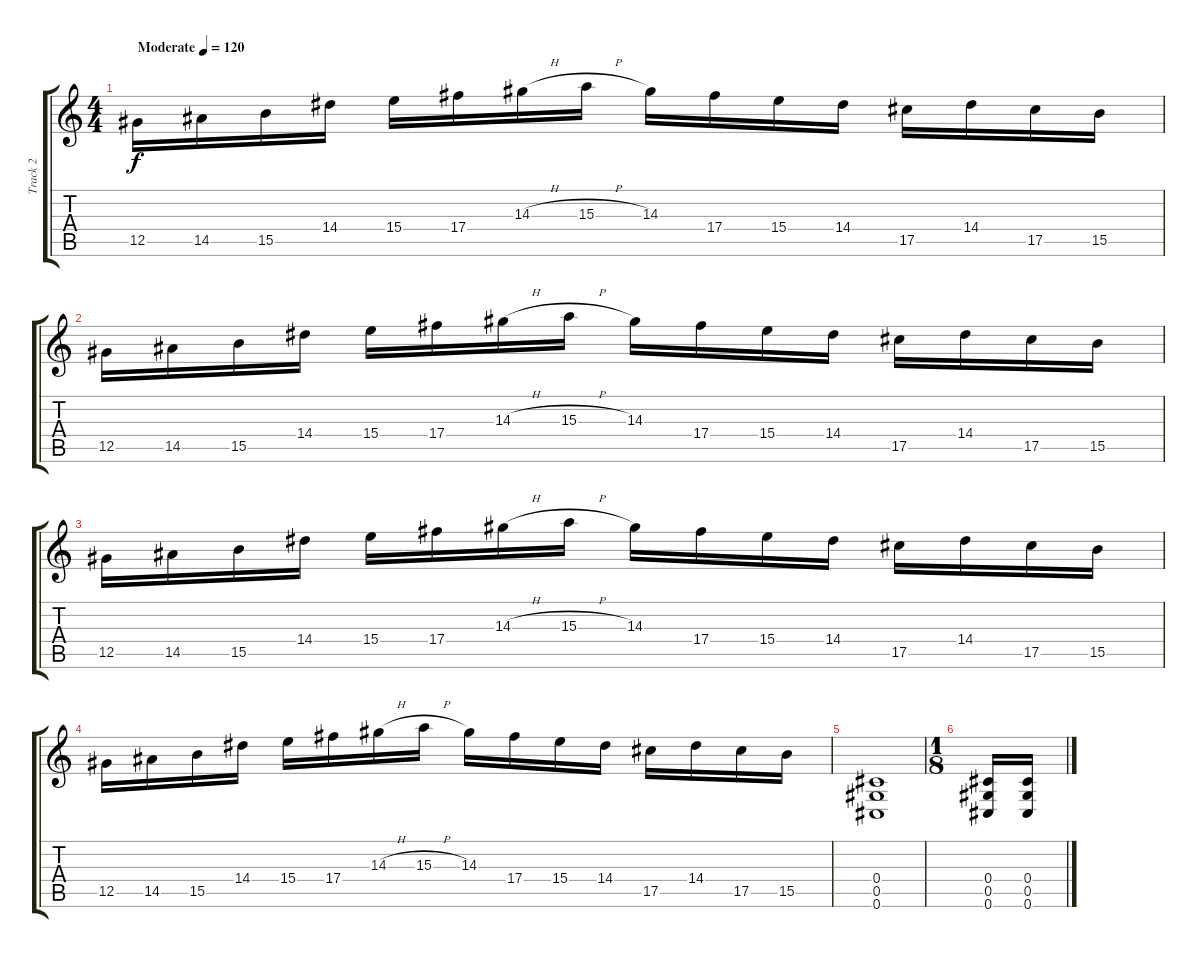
\track ("Track 2" "Track 2") {instrument overdrivenguitar}
\staff {score tabs}
\tuning (Eb4 Bb3 Gb3 Db3 Ab2 Db2) {hide}
\ts (4 4)
\tempo (120 "Moderate")
\clef g2
\ks c
12.5.16{dy f instrument overdrivenguitar} 14.5.16 15.5.16 14.4.16 15.4.16 17.4.16 14.3{h}.16 15.3{h}.16 14.3.16 17.4.16 15.4.16 14.4.16 17.5.16 14.4.16 17.5.16 15.5.16 |
12.5.16 14.5.16 15.5.16 14.4.16 15.4.16 17.4.16 14.3{h}.16 15.3{h}.16 14.3.16 17.4.16 15.4.16 14.4.16 17.5.16 14.4.16 17.5.16 15.5.16 |
12.5.16 14.5.16 15.5.16 14.4.16 15.4.16 17.4.16 14.3{h}.16 15.3{h}.16 14.3.16 17.4.16 15.4.16 14.4.16 17.5.16 14.4.16 17.5.16 15.5.16 |
12.5.16 14.5.16 15.5.16 14.4.16 15.4.16 17.4.16 14.3{h}.16 15.3{h}.16 14.3.16 17.4.16 15.4.16 14.4.16 17.5.16 14.4.16 17.5.16 15.5.16 |
(0.4 0.5 0.6).1 |
\ts (1 8)
(0.4 0.5 0.6).16 (0.4 0.5 0.6).16
